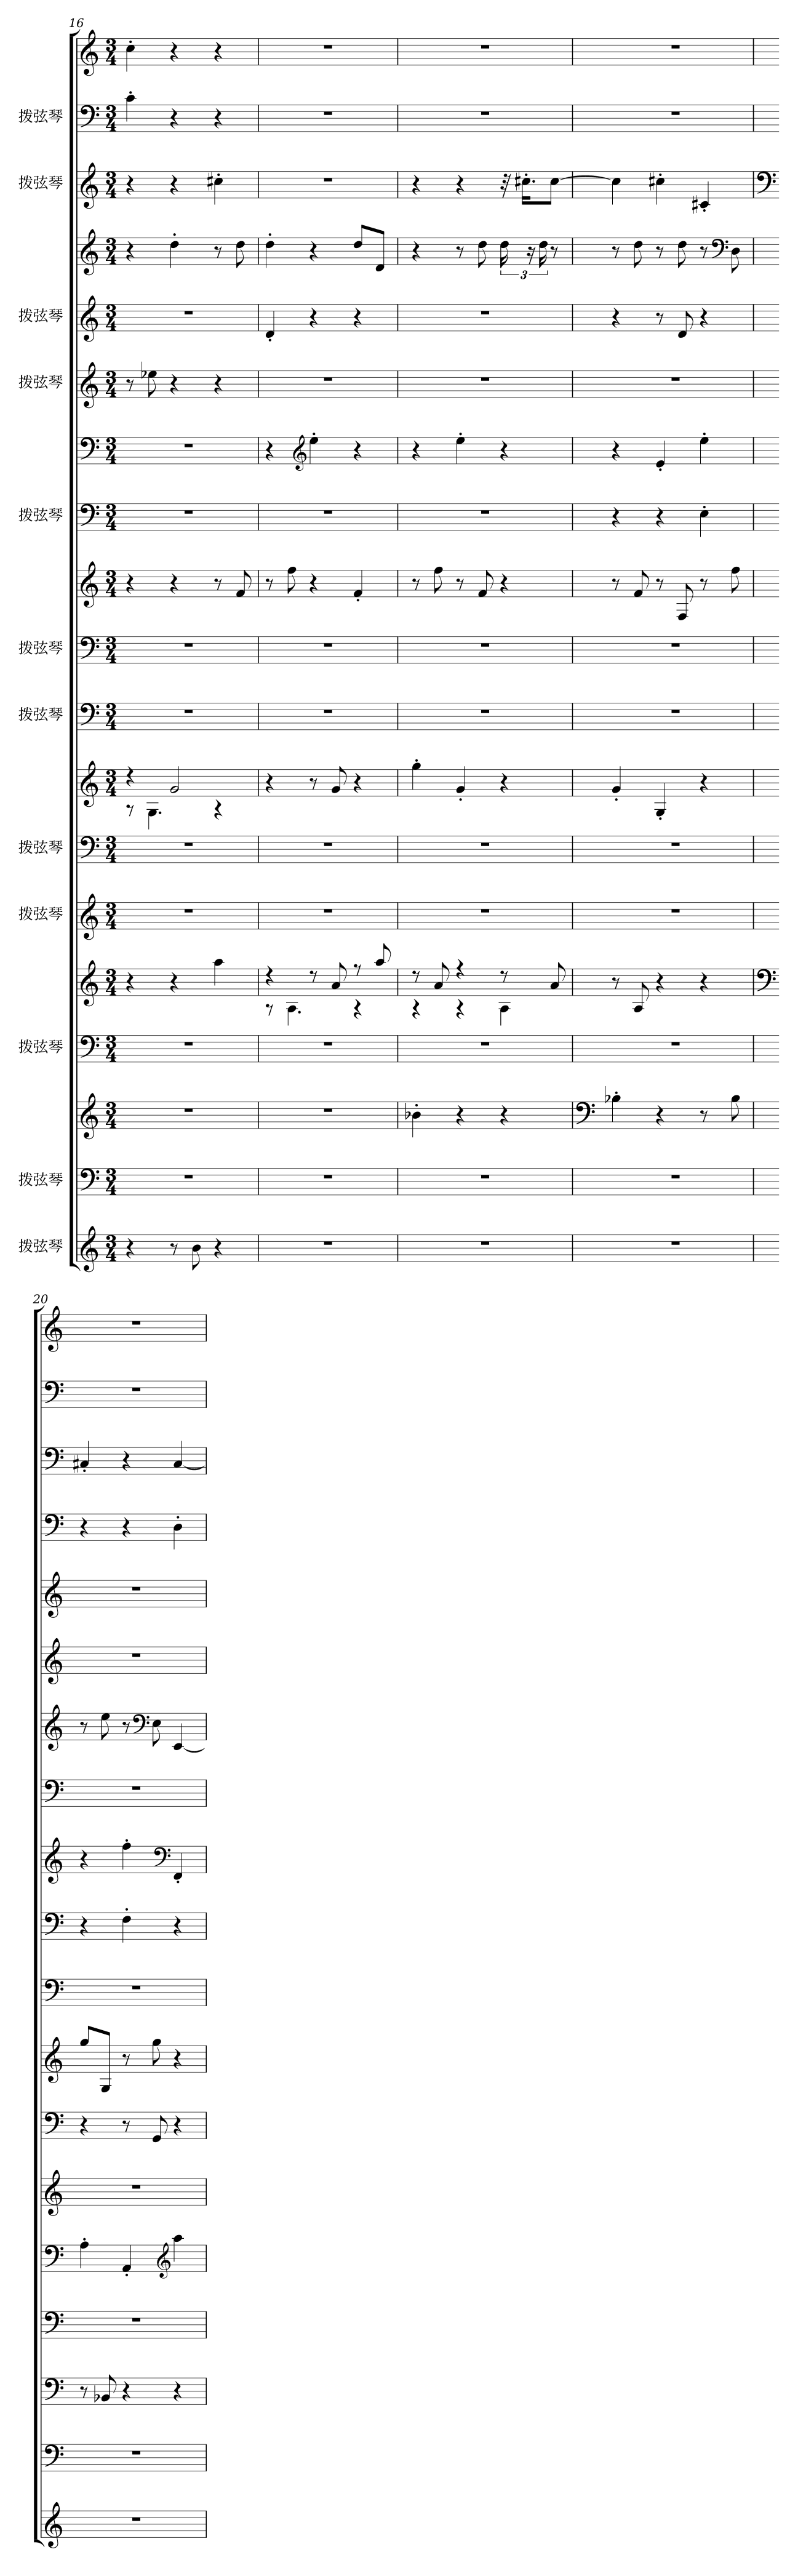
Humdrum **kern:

**kern	**kern	**kern	**kern	**kern	**kern	**kern	**kern	**kern	**kern	**kern	**kern	**kern	**kern	**kern	**kern	**kern	**kern	**kern
*part12	*part11	*part11	*part10	*part10	*part9	*part8	*part8	*part7	*part6	*part6	*part5	*part5	*part4	*part3	*part3	*part2	*part1	*part1
*staff19	*staff18	*staff17	*staff16	*staff15	*staff14	*staff13	*staff12	*staff11	*staff10	*staff9	*staff8	*staff7	*staff6	*staff5	*staff4	*staff3	*staff2	*staff1
*I"拨弦琴	*I"拨弦琴	*	*I"拨弦琴	*	*I"拨弦琴	*I"拨弦琴	*	*I"拨弦琴	*I"拨弦琴	*	*I"拨弦琴	*	*I"拨弦琴	*I"拨弦琴	*	*I"拨弦琴	*I"拨弦琴	*
*clefG2	*clefF4	*clefG2	*clefF4	*clefG2	*clefG2	*clefF4	*clefG2	*clefF4	*clefF4	*clefG2	*clefF4	*clefF4	*clefG2	*clefG2	*clefG2	*clefG2	*clefF4	*clefG2
*k[]	*k[]	*k[]	*k[]	*k[]	*k[]	*k[]	*k[]	*k[]	*k[]	*k[]	*k[]	*k[]	*k[]	*k[]	*k[]	*k[]	*k[]	*k[]
*M3/4	*M3/4	*M3/4	*M3/4	*M3/4	*M3/4	*M3/4	*M3/4	*M3/4	*M3/4	*M3/4	*M3/4	*M3/4	*M3/4	*M3/4	*M3/4	*M3/4	*M3/4	*M3/4
=16	=16	=16	=16	=16	=16	=16	=16	=16	=16	=16	=16	=16	=16	=16	=16	=16	=16	=16
*	*	*	*	*	*	*	*^	*	*	*	*	*	*	*	*	*	*	*
4r	2.r	2.r	2.r	4r	2.r	2.r	4r	8r	2.r	2.r	4r	2.r	2.r	8r	2.r	4r	4r	4c'\	4cc'\
.	.	.	.	.	.	.	.	4.G\	.	.	.	.	.	8ee-X\	.	.	.	.	.
8r	.	.	.	4r	.	.	2g/	.	.	.	4r	.	.	4r	.	4dd'\	4r	4r	4r
8b\	.	.	.	.	.	.	.	.	.	.	.	.	.	.	.	.	.	.	.
4r	.	.	.	4aa\	.	.	.	4r	.	.	8r	.	.	4r	.	8r	4cc#X'\	4r	4r
.	.	.	.	.	.	.	.	.	.	.	8f/	.	.	.	.	8dd\	.	.	.
*	*	*	*	*	*	*	*v	*v	*	*	*	*	*	*	*	*	*	*	*
=17	=17	=17	=17	=17	=17	=17	=17	=17	=17	=17	=17	=17	=17	=17	=17	=17	=17	=17
*	*	*	*	*^	*	*	*	*	*	*	*	*	*	*	*	*	*	*
2.r	2.r	2.r	2.r	4r	8r	2.r	2.r	4r	2.r	2.r	8r	2.r	4r	2.r	4d'/	4dd'\	2.r	2.r	2.r
.	.	.	.	.	4.A\	.	.	.	.	.	8ff\	.	.	.	.	.	.	.	.
*	*	*	*	*	*	*	*	*	*	*	*	*	*clefG2	*	*	*	*	*	*
.	.	.	.	8r	.	.	.	8r	.	.	4r	.	4ee'\	.	4r	4r	.	.	.
.	.	.	.	8a/	.	.	.	8g/	.	.	.	.	.	.	.	.	.	.	.
.	.	.	.	8r	4r	.	.	4r	.	.	4f'/	.	4r	.	4r	8dd/L	.	.	.
.	.	.	.	8aa/	.	.	.	.	.	.	.	.	.	.	.	8d/J	.	.	.
!!LO:PB:g=z
=18	=18	=18	=18	=18	=18	=18	=18	=18	=18	=18	=18	=18	=18	=18	=18	=18	=18	=18	=18
2.r	2.r	4b-X'\	2.r	8r	4r	2.r	2.r	4gg'\	2.r	2.r	8r	2.r	4r	2.r	2.r	4r	4r	2.r	2.r
.	.	.	.	8a/	.	.	.	.	.	.	8ff\	.	.	.	.	.	.	.	.
.	.	4r	.	4r	4r	.	.	4g'/	.	.	8r	.	4ee'\	.	.	8r	4r	.	.
.	.	.	.	.	.	.	.	.	.	.	8f/	.	.	.	.	8dd\	.	.	.
.	.	4r	.	8r	4A\	.	.	4r	.	.	4r	.	4r	.	.	24dd\	32r	.	.
.	.	.	.	.	.	.	.	.	.	.	.	.	.	.	.	.	16.cc#X'\KL	.	.
.	.	.	.	.	.	.	.	.	.	.	.	.	.	.	.	24r	.	.	.
.	.	.	.	.	.	.	.	.	.	.	.	.	.	.	.	24dd\	.	.	.
.	.	.	.	8a/	.	.	.	.	.	.	.	.	.	.	.	8r	[8cc#\J	.	.
*	*	*	*	*v	*v	*	*	*	*	*	*	*	*	*	*	*	*	*	*
=19	=19	=19	=19	=19	=19	=19	=19	=19	=19	=19	=19	=19	=19	=19	=19	=19	=19	=19
*	*	*clefF4	*	*	*	*	*	*	*	*	*	*	*	*	*	*	*	*
2.r	2.r	4B-X'\	2.r	8r	2.r	2.r	4g'/	2.r	2.r	8r	4r	4r	2.r	4r	8r	4cc#\]	2.r	2.r
.	.	.	.	8A/	.	.	.	.	.	8f/	.	.	.	.	8dd\	.	.	.
.	.	4r	.	4r	.	.	4G'/	.	.	8r	4r	4e'/	.	8r	8r	4cc#X'\	.	.
.	.	.	.	.	.	.	.	.	.	8F/	.	.	.	8d/	8dd\	.	.	.
.	.	8r	.	4r	.	.	4r	.	.	8r	4E'\	4ee'\	.	4r	8r	4c#X'/	.	.
*	*	*	*	*	*	*	*	*	*	*	*	*	*	*	*clefF4	*	*	*
.	.	8B-\	.	.	.	.	.	.	.	8ff\	.	.	.	.	8D\	.	.	.
=20	=20	=20	=20	=20	=20	=20	=20	=20	=20	=20	=20	=20	=20	=20	=20	=20	=20	=20
*	*	*	*	*clefF4	*	*	*	*	*	*	*	*	*	*	*	*clefF4	*	*
2.r	2.r	8r	2.r	4A'\	2.r	4r	8gg/L	2.r	4r	4r	2.r	8r	2.r	2.r	4r	4C#X'/	2.r	2.r
.	.	8BB-X/	.	.	.	.	8G/J	.	.	.	.	8ee\	.	.	.	.	.	.
.	.	4r	.	4AA'/	.	8r	8r	.	4F'\	4ff'\	.	8r	.	.	4r	4r	.	.
*	*	*	*	*	*	*	*	*	*	*	*	*clefF4	*	*	*	*	*	*
.	.	.	.	.	.	8GG/	8gg\	.	.	.	.	8E\	.	.	.	.	.	.
*	*	*	*	*clefG2	*	*	*	*	*	*clefF4	*	*	*	*	*	*	*	*
.	.	4r	.	4aa\	.	4r	4r	.	4r	4FF'/	.	[4EE/	.	.	4D'\	[4C#/	.	.
=	=	=	=	=	=	=	=	=	=	=	=	=	=	=	=	=	=	=
*-	*-	*-	*-	*-	*-	*-	*-	*-	*-	*-	*-	*-	*-	*-	*-	*-	*-	*-
